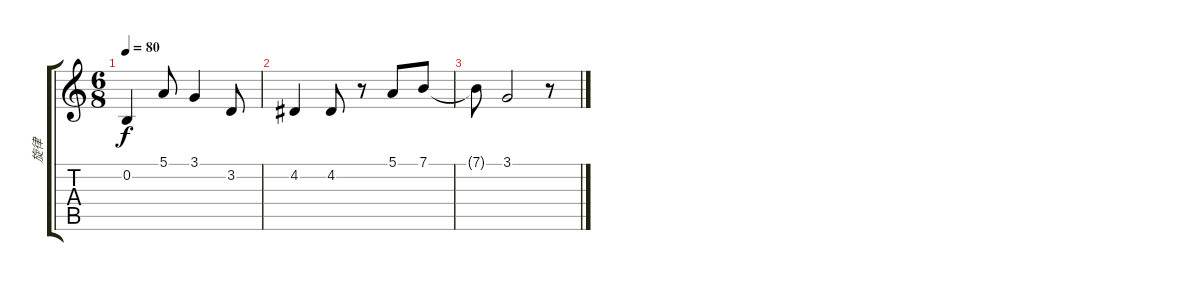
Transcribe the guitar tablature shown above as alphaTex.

\track ("旋律" "旋律") {instrument pad1newage}
\staff {score tabs}
\tuning (E4 B3 G3 D3 A2 E2) {hide}
\ts (6 8)
\tempo 80
\clef g2
\ks c
0.2.4{dy f} 5.1.8 3.1.4 3.2.8 |
4.2.4 4.2.8 r.8 5.1.8 7.1.8 |
7.1{t}.8 3.1.2 r.8
